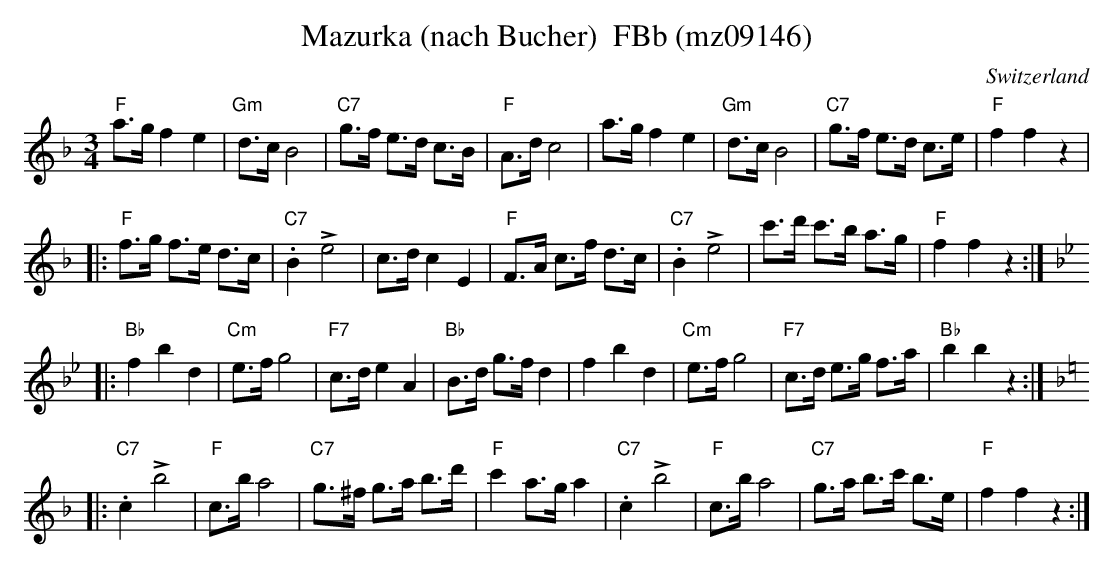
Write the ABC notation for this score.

X:1
T:Mazurka (nach Bucher)  FBb (mz09146)
M:3/4
L:1/8
O:Switzerland
K:F major
"F"a>g f2e2 | "Gm"d>c B4 | "C7"g>f e>d c>B | "F"A>dc4 | a>gf2e2 | "Gm"d>cB4 | "C7"g>f e>d c>e | "F"f2f2z2 |
|: "F"f>g f>e d>c | "C7".B2!>!e4 | c>dc2E2 | "F"F>A c>f d>c | "C7".B2!>!e4 | c'>d' c'>b a>g | "F"f2f2z2 :| [K:Bb]
|: "Bb"f2b2d2 | "Cm"e>fg4 | "F7"c>de2A2 | "Bb"B>d g>fd2 | f2b2d2 | "Cm"e>fg4 | "F7"c>d e>g f>a | "Bb"b2b2z2 :| [K:F]
|: "C7".c2!>!b4 | "F"c>ba4 | "C7"g>^f g>a b>d' | "F"c'2a>ga2 | "C7".c2!>!b4 | "F"c>ba4 | "C7"g>a b>c' b>e | "F"f2f2z2 :|
